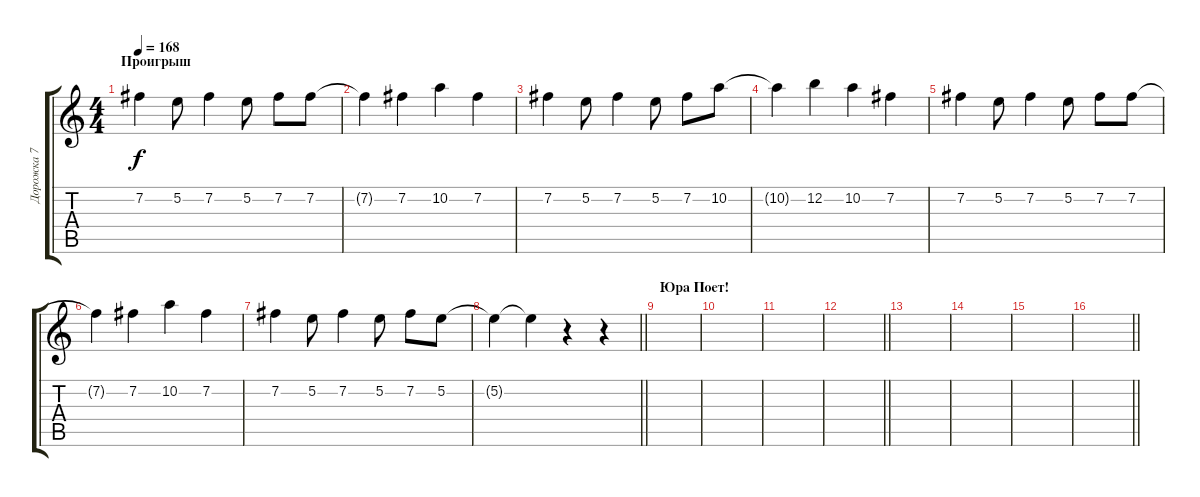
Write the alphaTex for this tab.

\track ("Дорожка 7" "Дорожка 7") {instrument distortionguitar}
\staff {score tabs}
\tuning (E4 B3 G3 D3 A2 E2) {hide}
\ts (4 4)
\section ("" "Проигрыш")
\tempo 168
\clef g2
\ks c
7.2.4{dy f} 5.2.8 7.2.4 5.2.8 7.2.8 7.2.8 |
7.2{t}.4 7.2.4 10.2.4 7.2.4 |
7.2.4 5.2.8 7.2.4 5.2.8 7.2.8 10.2.8 |
10.2{t}.4 12.2.4 10.2.4 7.2.4 |
7.2.4 5.2.8 7.2.4 5.2.8 7.2.8 7.2.8 |
7.2{t}.4 7.2.4 10.2.4 7.2.4 |
7.2.4 5.2.8 7.2.4 5.2.8 7.2.8 5.2.8 |
\barLineRight lightlight
5.2{t}.4 5.2{t}.4 r.4 r.4 |
\section ("" "Юра Поет!")
|
|
|
\barLineRight lightlight
|
|
|
|
\barLineRight lightlight
